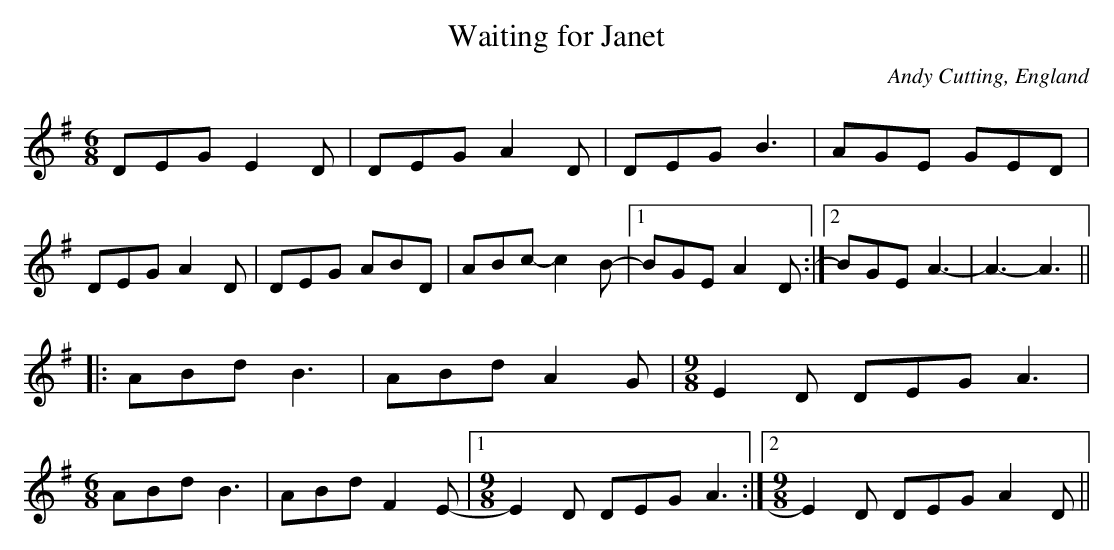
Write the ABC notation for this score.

X:1
T:Waiting for Janet
C:Andy Cutting, England
M:6/8
L:1/8
K:G
DEG E2D | DEG A2D | DEG B3 | AGE GED |
DEG A2D | DEG ABD | ABc- c2B- |1 BGE A2D :|2 BGE A3- | A3- A3 ||
|: ABd B3 | ABd A2G |[M:9/8] E2D DEG A3 |
[M:6/8] ABd B3 | ABd F2E- |1 [M:9/8] E2D DEG A3 :|2 [M:9/8] E2D DEG A2D ||
